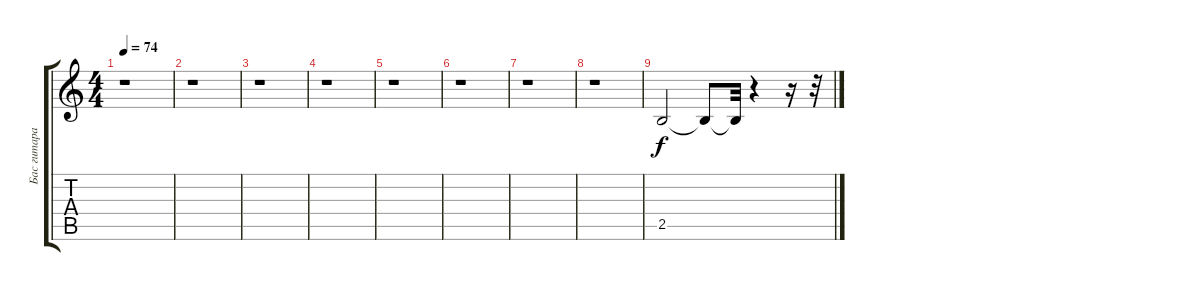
\track ("Бас гитара." "Бас гитара") {instrument electricbassfinger}
\staff {score tabs}
\tuning (E4 B3 G3 D3 A2 E2) {hide}
\ts (4 4)
\tempo 74
\clef g2
\ks c
r.1{dy f} |
r.1 |
r.1 |
r.1 |
r.1 |
r.1 |
r.1 |
r.1 |
2.5.2 2.5{t}.8 2.5{t}.32 r.4 r.16 r.32
